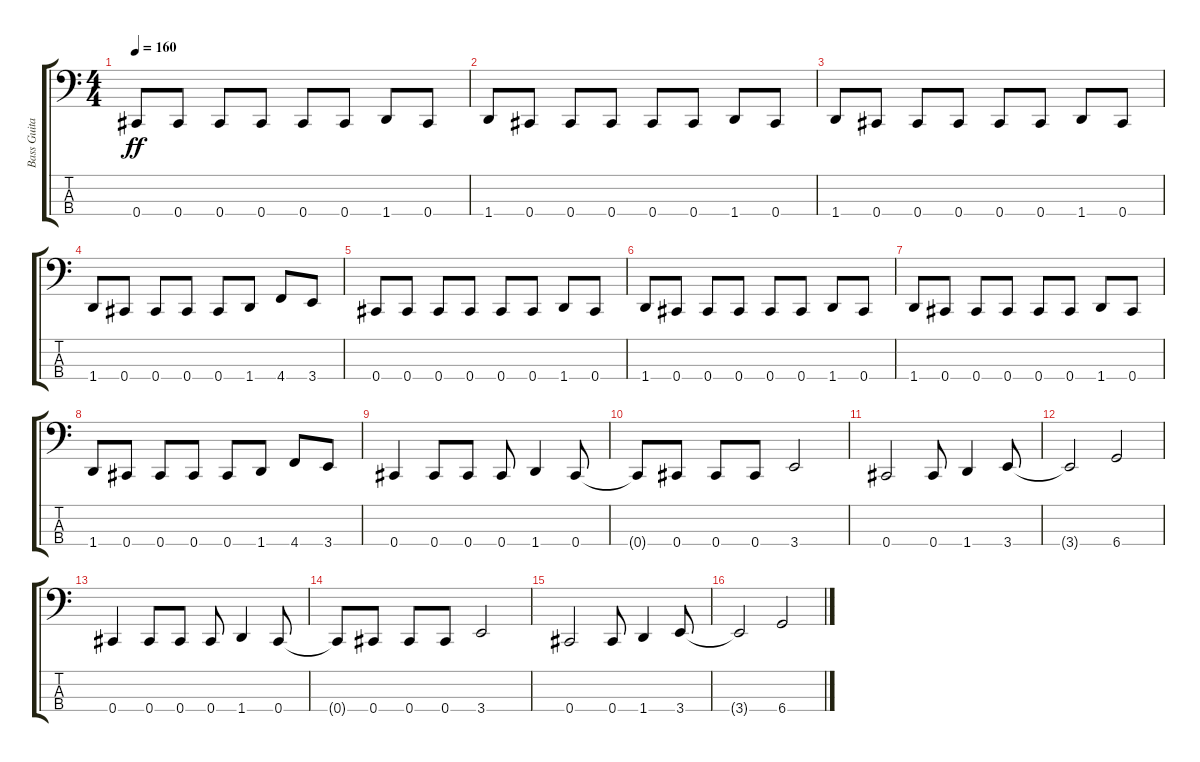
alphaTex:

\track ("Bass Guitar " "Bass Guita") {instrument electricbassfinger}
\staff {score tabs}
\tuning (E2 B1 Gb1 Db1) {hide}
\ts (4 4)
\tempo 160
\clef f4
\ks c
0.4.8{dy ff} 0.4.8 0.4.8 0.4.8 0.4.8 0.4.8 1.4.8 0.4.8 |
1.4.8 0.4.8 0.4.8 0.4.8 0.4.8 0.4.8 1.4.8 0.4.8 |
1.4.8 0.4.8 0.4.8 0.4.8 0.4.8 0.4.8 1.4.8 0.4.8 |
1.4.8 0.4.8 0.4.8 0.4.8 0.4.8 1.4.8 4.4.8 3.4.8 |
0.4.8 0.4.8 0.4.8 0.4.8 0.4.8 0.4.8 1.4.8 0.4.8 |
1.4.8 0.4.8 0.4.8 0.4.8 0.4.8 0.4.8 1.4.8 0.4.8 |
1.4.8 0.4.8 0.4.8 0.4.8 0.4.8 0.4.8 1.4.8 0.4.8 |
1.4.8 0.4.8 0.4.8 0.4.8 0.4.8 1.4.8 4.4.8 3.4.8 |
0.4.4 0.4.8 0.4.8 0.4.8 1.4.4 0.4.8 |
0.4{t}.8 0.4.8 0.4.8 0.4.8 3.4.2 |
0.4.2 0.4.8 1.4.4 3.4.8 |
3.4{t}.2 6.4.2 |
0.4.4 0.4.8 0.4.8 0.4.8 1.4.4 0.4.8 |
0.4{t}.8 0.4.8 0.4.8 0.4.8 3.4.2 |
0.4.2 0.4.8 1.4.4 3.4.8 |
3.4{t}.2 6.4.2
